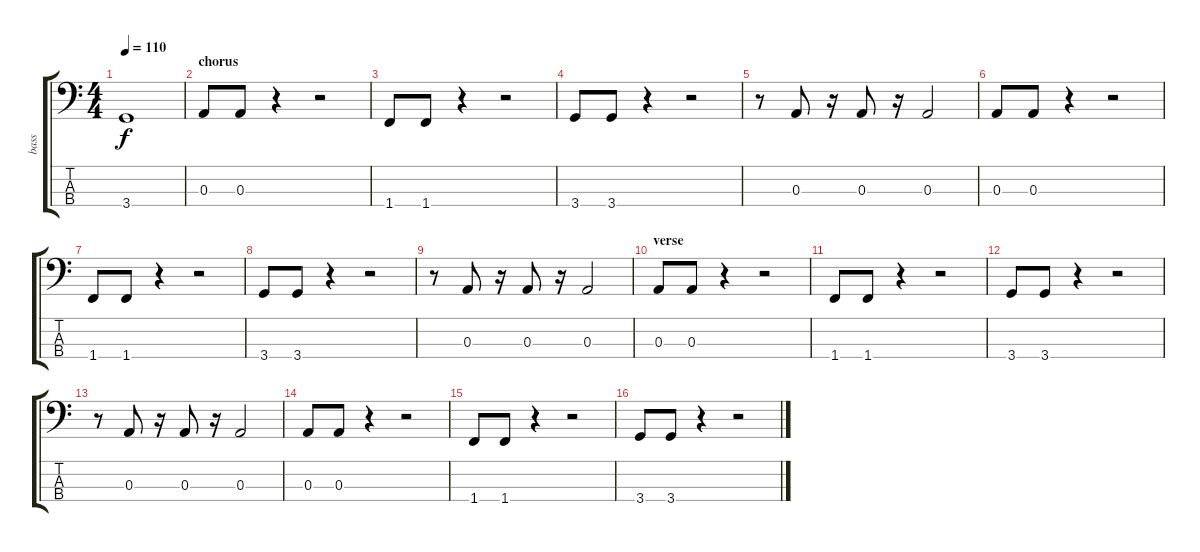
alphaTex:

\track ("bass" "bass") {instrument electricbasspick}
\staff {score tabs}
\tuning (G2 D2 A1 E1) {hide}
\ts (4 4)
\tempo 110
\clef f4
\ks c
3.4.1{dy f} |
\section ("" "chorus")
0.3.8 0.3.8 r.4 r.2 |
1.4.8 1.4.8 r.4 r.2 |
3.4.8 3.4.8 r.4 r.2 |
r.8 0.3.8 r.16 0.3.8 r.16 0.3.2 |
0.3.8 0.3.8 r.4 r.2 |
1.4.8 1.4.8 r.4 r.2 |
3.4.8 3.4.8 r.4 r.2 |
r.8 0.3.8 r.16 0.3.8 r.16 0.3.2 |
\section ("" "verse")
0.3.8 0.3.8 r.4 r.2 |
1.4.8 1.4.8 r.4 r.2 |
3.4.8 3.4.8 r.4 r.2 |
r.8 0.3.8 r.16 0.3.8 r.16 0.3.2 |
0.3.8 0.3.8 r.4 r.2 |
1.4.8 1.4.8 r.4 r.2 |
3.4.8 3.4.8 r.4 r.2
